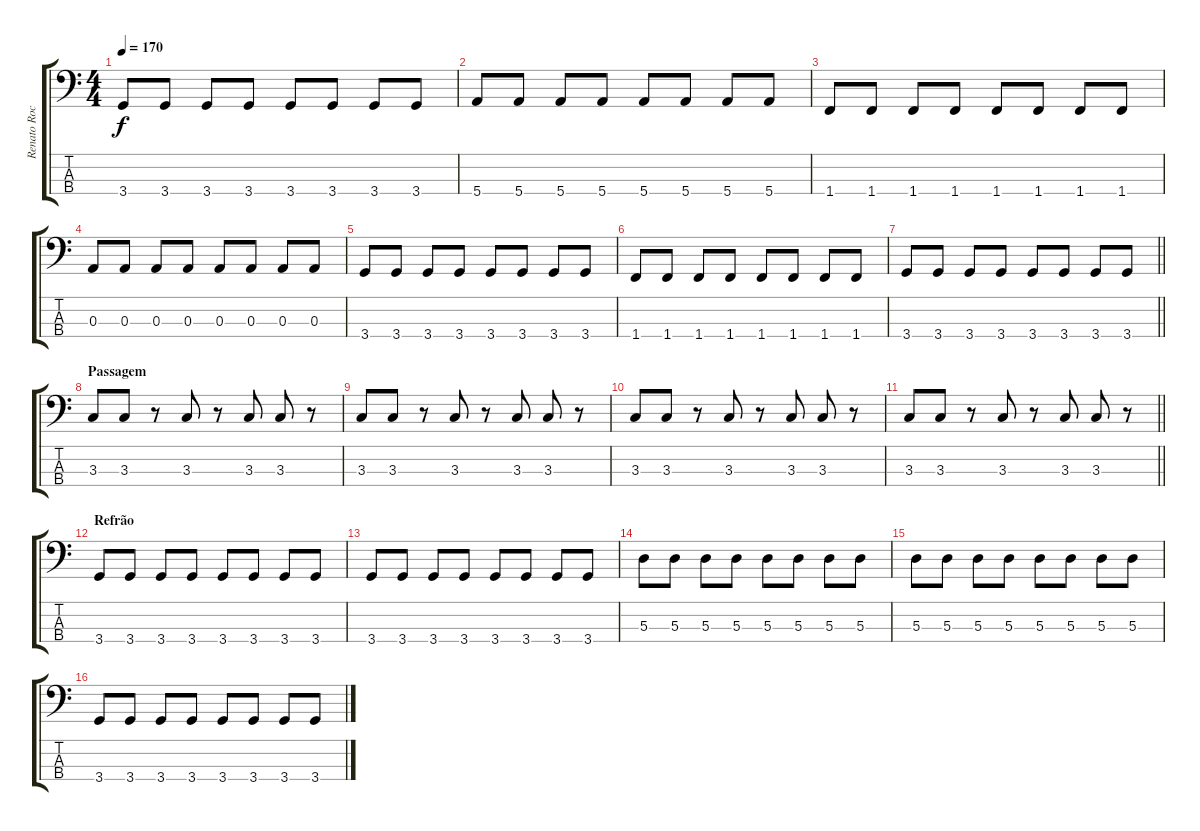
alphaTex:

\track ("Renato Rocha" "Renato Roc") {instrument electricbassfinger}
\staff {score tabs}
\tuning (G2 D2 A1 E1) {hide}
\ts (4 4)
\tempo 170
\clef f4
\ks c
3.4.8{dy f} 3.4.8 3.4.8 3.4.8 3.4.8 3.4.8 3.4.8 3.4.8 |
5.4.8 5.4.8 5.4.8 5.4.8 5.4.8 5.4.8 5.4.8 5.4.8 |
1.4.8 1.4.8 1.4.8 1.4.8 1.4.8 1.4.8 1.4.8 1.4.8 |
0.3.8 0.3.8 0.3.8 0.3.8 0.3.8 0.3.8 0.3.8 0.3.8 |
3.4.8 3.4.8 3.4.8 3.4.8 3.4.8 3.4.8 3.4.8 3.4.8 |
1.4.8 1.4.8 1.4.8 1.4.8 1.4.8 1.4.8 1.4.8 1.4.8 |
\barLineRight lightlight
3.4.8 3.4.8 3.4.8 3.4.8 3.4.8 3.4.8 3.4.8 3.4.8 |
\section ("" "Passagem")
3.3.8 3.3.8 r.8 3.3.8 r.8 3.3.8 3.3.8 r.8 |
3.3.8 3.3.8 r.8 3.3.8 r.8 3.3.8 3.3.8 r.8 |
3.3.8 3.3.8 r.8 3.3.8 r.8 3.3.8 3.3.8 r.8 |
\barLineRight lightlight
3.3.8 3.3.8 r.8 3.3.8 r.8 3.3.8 3.3.8 r.8 |
\section ("" "Refrão")
3.4.8 3.4.8 3.4.8 3.4.8 3.4.8 3.4.8 3.4.8 3.4.8 |
3.4.8 3.4.8 3.4.8 3.4.8 3.4.8 3.4.8 3.4.8 3.4.8 |
5.3.8 5.3.8 5.3.8 5.3.8 5.3.8 5.3.8 5.3.8 5.3.8 |
5.3.8 5.3.8 5.3.8 5.3.8 5.3.8 5.3.8 5.3.8 5.3.8 |
3.4.8 3.4.8 3.4.8 3.4.8 3.4.8 3.4.8 3.4.8 3.4.8
